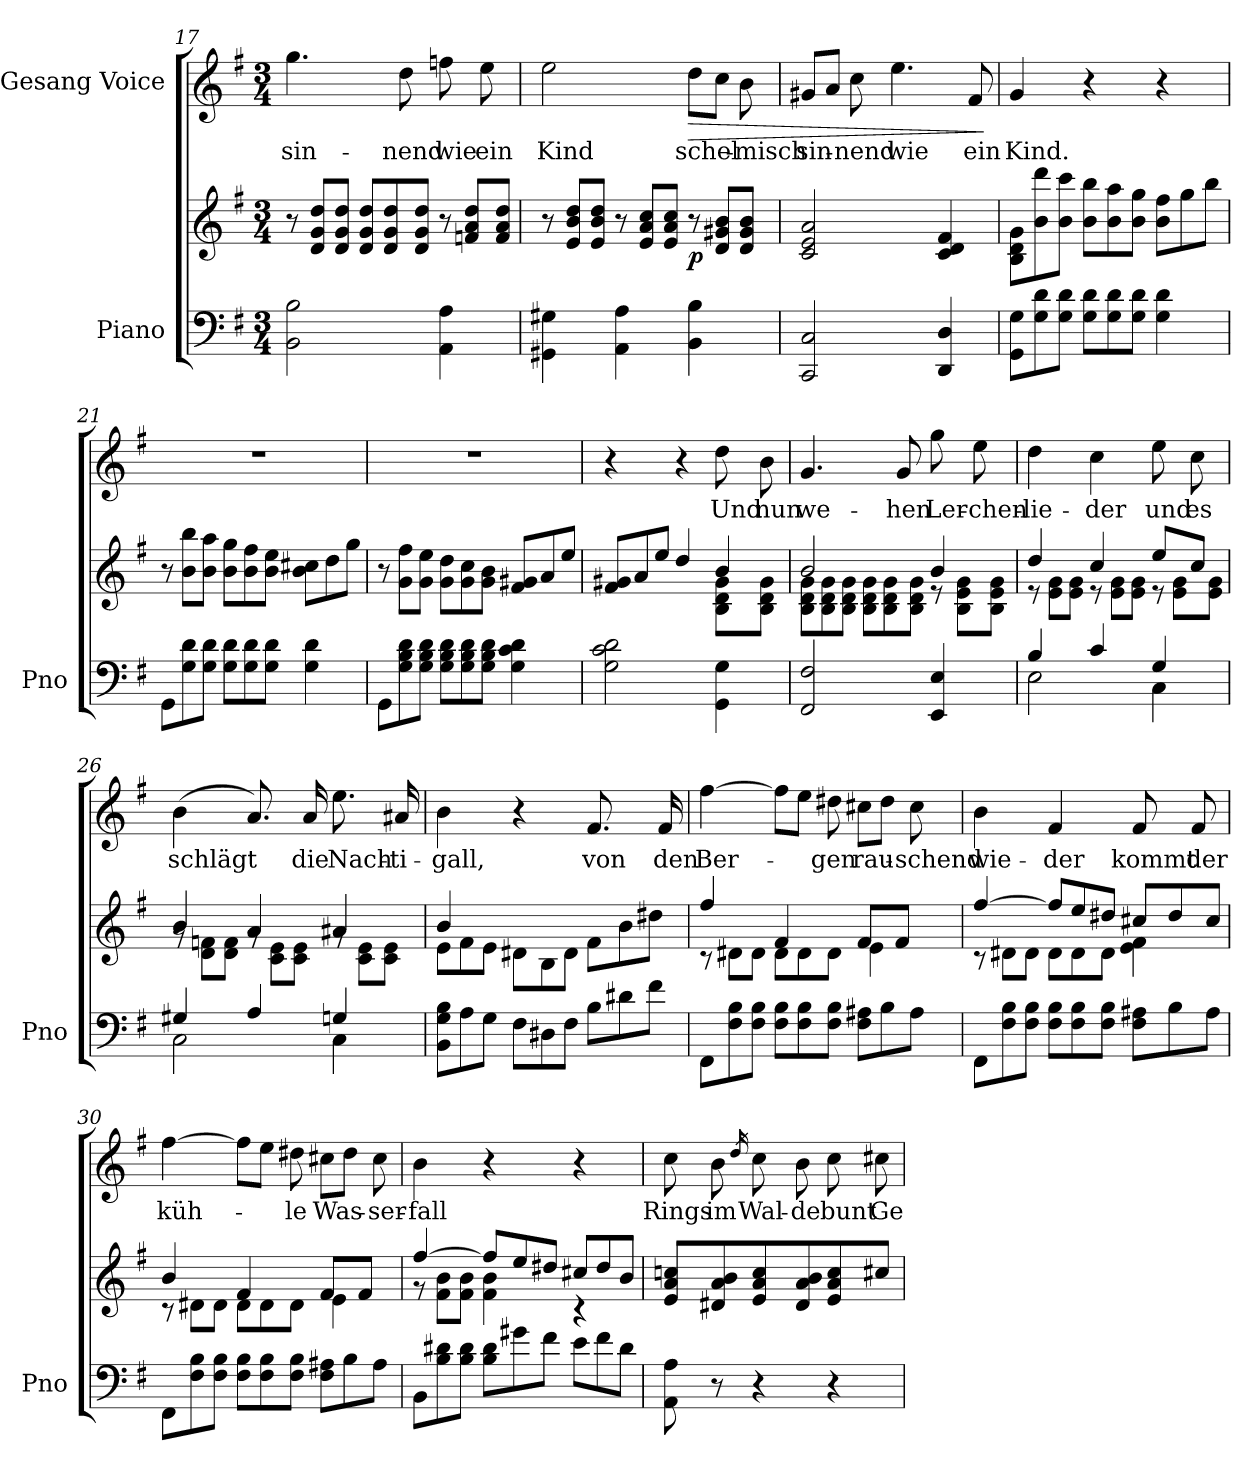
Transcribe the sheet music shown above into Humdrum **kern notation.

**kern	**kern	**dynam	**kern	**text	**dynam
*part2	*part2	*part2	*part1	*part1	*part1
*staff3	*staff2	*staff2/3	*staff1	*staff1	*staff1
*I"Piano	*	*	*I"Gesang Voice	*	*
*I'Pno	*	*	*	*	*
*clefF4	*clefG2	*	*clefG2	*	*
*k[f#]	*k[f#]	*	*k[f#]	*	*
*M3/4	*M3/4	*	*M3/4	*	*
*	*Xtuplet	*	*	*	*
=17	=17	=17	=17	=17	=17
!	!	!	!	!LO:LY:b	!
2BB\ 2B\	12r	.	4.gg\	sin-	.
.	12d/ 12g/ 12dd/L	.	.	.	.
.	12d/ 12g/ 12dd/J	.	.	.	.
.	12d/ 12g/ 12dd/L	.	.	.	.
.	12d/ 12g/ 12dd/	.	.	.	.
!	!	!	!	!LO:LY:b	!
.	.	.	8dd\	-nend	.
.	12d/ 12g/ 12dd/J	.	.	.	.
!	!	!	!	!LO:LY:b	!
4AA\ 4A\	12r	.	8ffn\	wie	.
.	12fn/ 12a/ 12dd/L	.	.	.	.
!	!	!	!	!LO:LY:b	!
.	.	.	8ee\	ein	.
.	12f/ 12a/ 12dd/J	.	.	.	.
=18	=18	=18	=18	=18	=18
!	!	!	!	!LO:LY:b	!
4GG#X\ 4G#X\	12r	.	2ee\	Kind	.
.	12e/ 12b/ 12dd/L	.	.	.	.
.	12e/ 12b/ 12dd/J	.	.	.	.
4AA\ 4A\	12r	.	.	.	.
.	12e/ 12a/ 12cc/L	.	.	.	.
.	12e/ 12a/ 12cc/J	.	.	.	.
*	*	*	*Xtuplet	*	*
!	!	!LO:DY:b	!	!LO:LY:b	!LO:HP:b
4BB\ 4B\	12r	p	12dd\L	schel-	>
.	12d/ 12g#X/ 12b/L	.	12cc\J	.	.
!	!	!	!	!LO:LY:b	!
.	12d/ 12g#/ 12b/J	.	12b\	-misch	.
=19	=19	=19	=19	=19	=19
!	!	!	!	!LO:LY:b	!
2CC/ 2C/	2c/ 2e/ 2a/	.	12g#X/L	sin-	.
.	.	.	12a/J	.	.
!	!	!	!	!LO:LY:b	!
.	.	.	12cc\	-nend	.
!	!	!	!	!LO:LY:b	!
.	.	.	4.ee\	wie	.
4DD/ 4D/	4c/ 4d/ 4f#/	.	.	.	.
!	!	!	!	!LO:LY:b	!
.	.	.	8f#/	ein	.
.	.	.	.	.	]
!!LO:LB:g=z
=20	=20	=20	=20	=20	=20
*Xtuplet	*	*	*	*	*
!	!	!	!	!LO:LY:b	!
12GG\ 12G\L	12B\ 12d\ 12g\L	.	4g/	Kind.	.
12G\ 12d\	12b\ 12ddd\	.	.	.	.
12G\ 12d\J	12b\ 12ccc\J	.	.	.	.
12G\ 12d\L	12b\ 12bb\L	.	4r	.	.
12G\ 12d\	12b\ 12aa\	.	.	.	.
12G\ 12d\J	12b\ 12gg\J	.	.	.	.
4G\ 4d\	12b\ 12ff#\L	.	4r	.	.
.	12gg\	.	.	.	.
.	12bb\J	.	.	.	.
=21	=21	=21	=21	=21	=21
12GG\L	12r	.	2.r	.	.
12G\ 12d\	12b\ 12bb\L	.	.	.	.
12G\ 12d\J	12b\ 12aa\J	.	.	.	.
12G\ 12d\L	12b\ 12gg\L	.	.	.	.
12G\ 12d\	12b\ 12ff#\	.	.	.	.
12G\ 12d\J	12b\ 12ee\J	.	.	.	.
4G\ 4d\	12b\ 12cc#X\L	.	.	.	.
.	12dd\	.	.	.	.
.	12gg\J	.	.	.	.
=22	=22	=22	=22	=22	=22
12GG\L	12r	.	2.r	.	.
12G\ 12B\ 12d\	12g\ 12ff#\L	.	.	.	.
12G\ 12B\ 12d\J	12g\ 12ee\J	.	.	.	.
12G\ 12B\ 12d\L	12g\ 12dd\L	.	.	.	.
12G\ 12B\ 12d\	12g\ 12cc\	.	.	.	.
12G\ 12B\ 12d\J	12g\ 12b\J	.	.	.	.
4G\ 4c\ 4d\	12f#/ 12g#X/L	.	.	.	.
.	12a/	.	.	.	.
.	12ee/J	.	.	.	.
=23	=23	=23	=23	=23	=23
*	*^	*	*	*	*
2G\ 2c\ 2d\	12f#/ 12g#X/L	2reyy	.	4r	.	.
.	12a/	.	.	.	.	.
.	12ee/J	.	.	.	.	.
.	4dd/	.	.	4r	.	.
!	!	!	!	!	!LO:LY:b	!
4GG\ 4G\	4b/	8B\ 8d\ 8g#\L	.	8dd\	Und	.
!	!	!	!	!	!LO:LY:b	!
.	.	8B\ 8d\ 8g#\J	.	8b\	nun	.
!!LO:LB:g=z
=24	=24	=24	=24	=24	=24	=24
!	!	!	!	!	!LO:LY:b	!
2FF#/ 2F#/	2b/	12B\ 12d\ 12g\L	.	4.g/	we-	.
.	.	12B\ 12d\ 12g\	.	.	.	.
.	.	12B\ 12d\ 12g\J	.	.	.	.
.	.	12B\ 12d\ 12g\L	.	.	.	.
.	.	12B\ 12d\ 12g\	.	.	.	.
!	!	!	!	!	!LO:LY:b	!
.	.	.	.	8g/	-hen	.
.	.	12B\ 12d\ 12g\J	.	.	.	.
!	!	!	!	!	!LO:LY:b	!
4EE/ 4E/	4b/	12r	.	8gg\	Ler-	.
.	.	12B\ 12e\ 12g\L	.	.	.	.
!	!	!	!	!	!LO:LY:b	!
.	.	.	.	8ee\	-chen-	.
.	.	12B\ 12e\ 12g\J	.	.	.	.
=25	=25	=25	=25	=25	=25	=25
*^	*	*	*	*	*	*
!	!	!	!	!	!	!LO:LY:b	!
4B/	2E\	4dd/	12r	.	4dd\	-lie-	.
.	.	.	12e\ 12g\L	.	.	.	.
.	.	.	12e\ 12g\J	.	.	.	.
!	!	!	!	!	!	!LO:LY:b	!
4c/	.	4cc/	12r	.	4cc\	-der	.
.	.	.	12e\ 12g\L	.	.	.	.
.	.	.	12e\ 12g\J	.	.	.	.
!	!	!	!	!	!	!LO:LY:b	!
4G/	4C\	8ee/L	12r	.	8ee\	und	.
.	.	.	12e\ 12g\L	.	.	.	.
!	!	!	!	!	!	!LO:LY:b	!
.	.	8cc/J	.	.	8cc\	es	.
.	.	.	12e\ 12g\J	.	.	.	.
=26	=26	=26	=26	=26	=26	=26	=26
!	!	!	!	!	!	!LO:LY:b	!
4G#X/	2C\	4b/	12rg	.	(4b\	schlägt	.
.	.	.	12d\ 12fn\L	.	.	.	.
.	.	.	12d\ 12f\J	.	.	.	.
4A/	.	4a/	12rg	.	8.a/)	.	.
.	.	.	12c\ 12e\L	.	.	.	.
.	.	.	12c\ 12e\J	.	.	.	.
!	!	!	!	!	!	!LO:LY:b	!
.	.	.	.	.	16a/	die	.
!	!	!	!	!	!	!LO:LY:b	!
4Gn/	4C\	4a#X/	12rg	.	8.ee\	Nach-	.
.	.	.	12c\ 12e\L	.	.	.	.
.	.	.	12c\ 12e\J	.	.	.	.
!	!	!	!	!	!	!LO:LY:b	!
.	.	.	.	.	16a#X/	-ti-	.
*v	*v	*	*	*	*	*	*
=27	=27	=27	=27	=27	=27	=27
!	!	!	!	!	!LO:LY:b	!
12BB\ 12G\ 12B\L	4b/	12e\L	.	4b\	-gall,	.
12A\	.	12f#\	.	.	.	.
12G\J	.	12e\J	.	.	.	.
12F#\L	2ryy	12d#X\L	.	4r	.	.
12D#X\	.	12B\	.	.	.	.
12F#\J	.	12d#\J	.	.	.	.
!	!	!	!	!	!LO:LY:b	!
12B\L	.	12f#\L	.	8.f#/	von	.
12d#X\	.	12b\	.	.	.	.
12f#\J	.	12dd#X\J	.	.	.	.
!	!	!	!	!	!LO:LY:b	!
.	.	.	.	16f#/	den	.
!!LO:LB:g=z
=28	=28	=28	=28	=28	=28	=28
!	!	!	!	!	!LO:LY:b	!
12FF#/L	4ff#/	12r	.	[4ff#\	Ber-	.
12F#\ 12B\	.	12d#X\L	.	.	.	.
12F#\ 12B\J	.	12d#\J	.	.	.	.
12F#\ 12B\L	4f#/	12d#\L	.	12ff#\L]	.	.
12F#\ 12B\	.	12d#\	.	12ee\J	.	.
!	!	!	!	!	!LO:LY:b	!
12F#\ 12B\J	.	12d#\J	.	12dd#X\	-gen	.
!	!	!	!	!	!LO:LY:b	!
12F#\ 12A#X\L	8f#/L	4e\	.	12cc#X\L	rau-	.
12B\	.	.	.	12dd#\J	.	.
.	8f#/J	.	.	.	.	.
!	!	!	!	!	!LO:LY:b	!
12A#\J	.	.	.	12cc#\	-schend	.
=29	=29	=29	=29	=29	=29	=29
!	!	!	!	!	!LO:LY:b	!
12FF#/L	[4ff#/	12r	.	4b\	wie-	.
12F#\ 12B\	.	12d#X\L	.	.	.	.
12F#\ 12B\J	.	12d#\J	.	.	.	.
!	!	!	!	!	!LO:LY:b	!
12F#\ 12B\L	12ff#/L]	12d#\L	.	4f#/	-der	.
12F#\ 12B\	12ee/	12d#\	.	.	.	.
12F#\ 12B\J	12dd#X/J	12d#\J	.	.	.	.
!	!	!	!	!	!LO:LY:b	!
12F#\ 12A#X\L	12cc#X/L	4e\ 4f#\	.	8f#/	kommt	.
12B\	12dd#/	.	.	.	.	.
!	!	!	!	!	!LO:LY:b	!
.	.	.	.	8f#/	der	.
12A#\J	12cc#/J	.	.	.	.	.
=30	=30	=30	=30	=30	=30	=30
!	!	!	!	!	!LO:LY:b	!
12FF#/L	4b/	12r	.	[4ff#\	küh-	.
12F#\ 12B\	.	12d#X\L	.	.	.	.
12F#\ 12B\J	.	12d#\J	.	.	.	.
12F#\ 12B\L	4f#/	12d#\L	.	12ff#\L]	.	.
12F#\ 12B\	.	12d#\	.	12ee\J	.	.
!	!	!	!	!	!LO:LY:b	!
12F#\ 12B\J	.	12d#\J	.	12dd#X\	-le	.
!	!	!	!	!	!LO:LY:b	!
12F#\ 12A#X\L	8f#/L	4e\	.	12cc#X\L	Was-	.
12B\	.	.	.	12dd#\J	.	.
.	8f#/J	.	.	.	.	.
!	!	!	!	!	!LO:LY:b	!
12A#\J	.	.	.	12cc#\	-ser-	.
=31	=31	=31	=31	=31	=31	=31
!	!	!	!	!	!LO:LY:b	!
12BB\L	[4ff#/	12r	.	4b\	-fall	.
12B\ 12d#X\	.	12f#\ 12b\L	.	.	.	.
12B\ 12d#\J	.	12f#\ 12b\J	.	.	.	.
12B\ 12d#\L	12ff#/L]	4f#\ 4b\	.	4r	.	.
12g#X\	12ee/	.	.	.	.	.
12f#\J	12dd#X/J	.	.	.	.	.
12e\L	12cc#X/L	4r	.	4r	.	.
12f#\	12dd#/	.	.	.	.	.
12d#\J	12b/J	.	.	.	.	.
*	*v	*v	*	*	*	*
!!LO:PB:g=z
=32	=32	=32	=32	=32	=32
!	!	!	!	!LO:LY:b	!
8AA\ 8A\	8e/ 8a/ 8ccn/L	.	8cc\	Rings	.
!	!	!	!	!LO:LY:b	!
8r	8d#X/ 8a/ 8b/	.	8b\	im	.
.	.	.	16qdd/	.	.
!	!	!	!	!LO:LY:b	!
4r	8e/ 8a/ 8cc/	.	8cc\	Wal-	.
!	!	!	!	!LO:LY:b	!
.	8d#/ 8a/ 8b/	.	8b\	-de	.
!	!	!	!	!LO:LY:b	!
4r	8e/ 8a/ 8cc/	.	8cc\	bunt	.
!	!	!	!	!LO:LY:b	!
.	8cc#X/J	.	8cc#X\	Ge-	.
=	=	=	=	=	=
*-	*-	*-	*-	*-	*-
